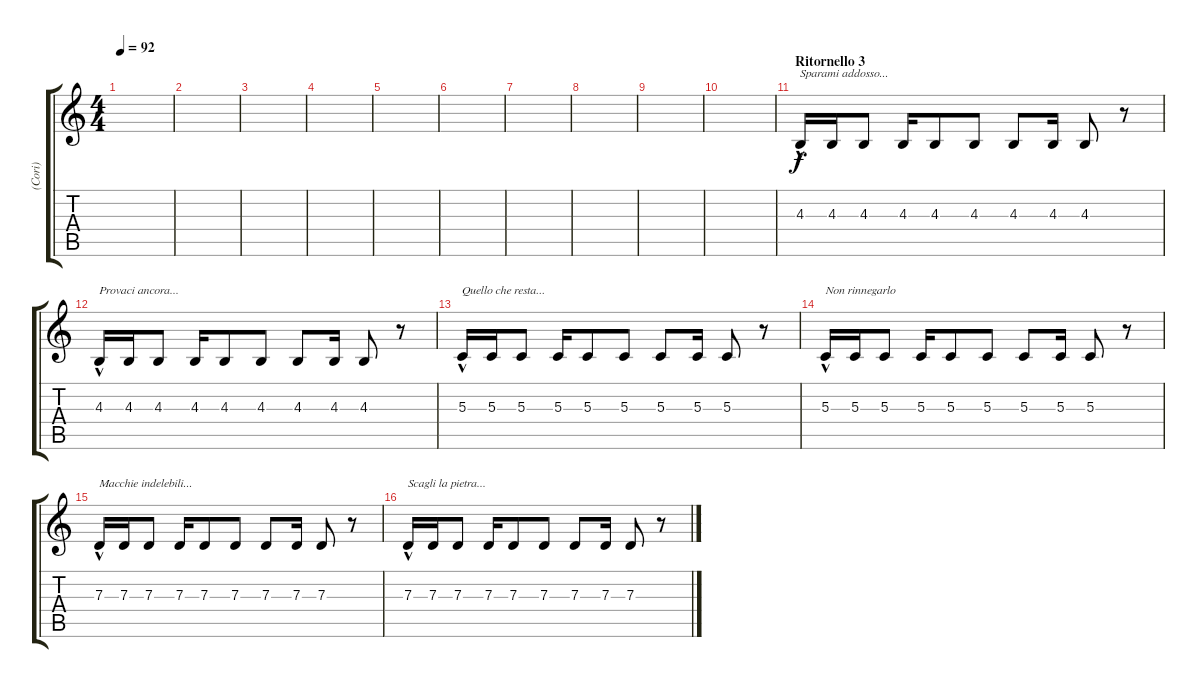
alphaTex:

\track ("(Cori)" "(Cori)") {instrument choiraahs}
\staff {score tabs}
\tuning (E4 B3 G3 D3 A2 E2) {hide}
\ts (4 4)
\tempo 92
\clef g2
\ks c
|
|
|
|
|
|
|
|
|
|
\section ("" "Ritornello 3")
4.3{hac}.16{txt "Sparami addosso..."} 4.3.16 4.3.8 4.3.16 4.3.8 4.3.8 4.3.8 4.3.16 4.3.8 r.8 |
4.3{hac}.16{txt "Provaci ancora..."} 4.3.16 4.3.8 4.3.16 4.3.8 4.3.8 4.3.8 4.3.16 4.3.8 r.8 |
5.3{hac}.16{txt "Quello che resta..."} 5.3.16 5.3.8 5.3.16 5.3.8 5.3.8 5.3.8 5.3.16 5.3.8 r.8 |
5.3{hac}.16{txt "Non rinnegarlo"} 5.3.16 5.3.8 5.3.16 5.3.8 5.3.8 5.3.8 5.3.16 5.3.8 r.8 |
7.3{hac}.16{txt "Macchie indelebili..."} 7.3.16 7.3.8 7.3.16 7.3.8 7.3.8 7.3.8 7.3.16 7.3.8 r.8 |
7.3{hac}.16{txt "Scagli la pietra..."} 7.3.16 7.3.8 7.3.16 7.3.8 7.3.8 7.3.8 7.3.16 7.3.8 r.8
